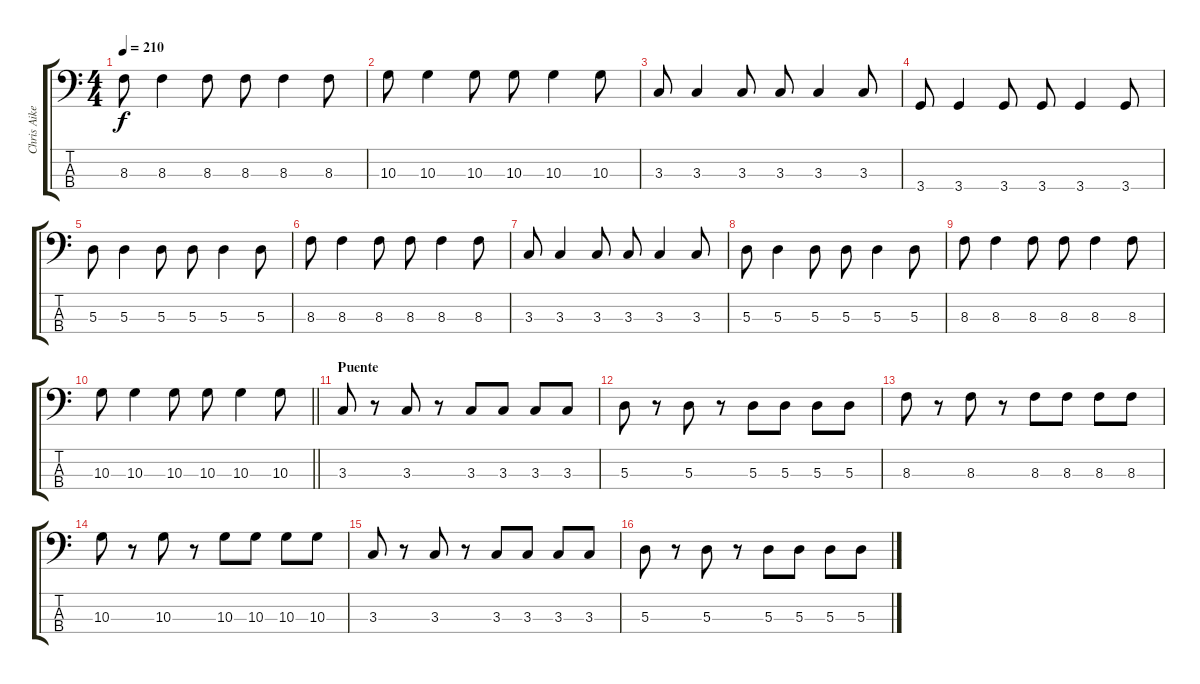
\track ("Chris Aiken" "Chris Aike") {instrument electricbasspick}
\staff {score tabs}
\tuning (G2 D2 A1 E1) {hide}
\ts (4 4)
\tempo 210
\clef f4
\ks c
8.3.8{dy f} 8.3.4 8.3.8 8.3.8 8.3.4 8.3.8 |
10.3.8 10.3.4 10.3.8 10.3.8 10.3.4 10.3.8 |
3.3.8 3.3.4 3.3.8 3.3.8 3.3.4 3.3.8 |
3.4.8 3.4.4 3.4.8 3.4.8 3.4.4 3.4.8 |
5.3.8 5.3.4 5.3.8 5.3.8 5.3.4 5.3.8 |
8.3.8 8.3.4 8.3.8 8.3.8 8.3.4 8.3.8 |
3.3.8 3.3.4 3.3.8 3.3.8 3.3.4 3.3.8 |
5.3.8 5.3.4 5.3.8 5.3.8 5.3.4 5.3.8 |
8.3.8 8.3.4 8.3.8 8.3.8 8.3.4 8.3.8 |
\barLineRight lightlight
10.3.8 10.3.4 10.3.8 10.3.8 10.3.4 10.3.8 |
\section ("" "Puente")
3.3.8 r.8 3.3.8 r.8 3.3.8 3.3.8 3.3.8 3.3.8 |
5.3.8 r.8 5.3.8 r.8 5.3.8 5.3.8 5.3.8 5.3.8 |
8.3.8 r.8 8.3.8 r.8 8.3.8 8.3.8 8.3.8 8.3.8 |
10.3.8 r.8 10.3.8 r.8 10.3.8 10.3.8 10.3.8 10.3.8 |
3.3.8 r.8 3.3.8 r.8 3.3.8 3.3.8 3.3.8 3.3.8 |
5.3.8 r.8 5.3.8 r.8 5.3.8 5.3.8 5.3.8 5.3.8
